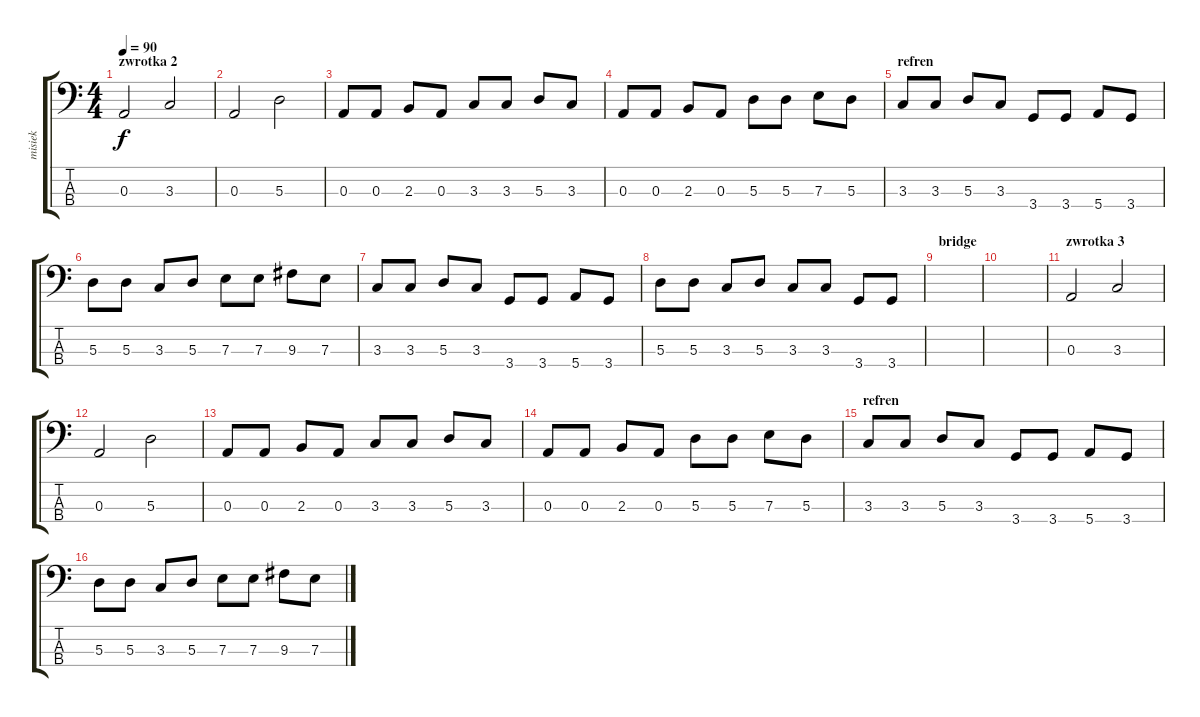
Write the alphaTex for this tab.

\track ("misiek" "misiek") {instrument electricbasspick}
\staff {score tabs}
\tuning (G2 D2 A1 E1) {hide}
\ts (4 4)
\section ("" "zwrotka 2")
\tempo 90
\clef f4
\ks c
0.3.2{dy f} 3.3.2 |
0.3.2 5.3.2 |
0.3.8 0.3.8 2.3.8 0.3.8 3.3.8 3.3.8 5.3.8 3.3.8 |
0.3.8 0.3.8 2.3.8 0.3.8 5.3.8 5.3.8 7.3.8 5.3.8 |
\section ("" "refren")
3.3.8 3.3.8 5.3.8 3.3.8 3.4.8 3.4.8 5.4.8 3.4.8 |
5.3.8 5.3.8 3.3.8 5.3.8 7.3.8 7.3.8 9.3.8 7.3.8 |
3.3.8 3.3.8 5.3.8 3.3.8 3.4.8 3.4.8 5.4.8 3.4.8 |
5.3.8 5.3.8 3.3.8 5.3.8 3.3.8 3.3.8 3.4.8 3.4.8 |
\section ("" "bridge")
|
|
\section ("" "zwrotka 3")
0.3.2 3.3.2 |
0.3.2 5.3.2 |
0.3.8 0.3.8 2.3.8 0.3.8 3.3.8 3.3.8 5.3.8 3.3.8 |
0.3.8 0.3.8 2.3.8 0.3.8 5.3.8 5.3.8 7.3.8 5.3.8 |
\section ("" "refren")
3.3.8 3.3.8 5.3.8 3.3.8 3.4.8 3.4.8 5.4.8 3.4.8 |
5.3.8 5.3.8 3.3.8 5.3.8 7.3.8 7.3.8 9.3.8 7.3.8
